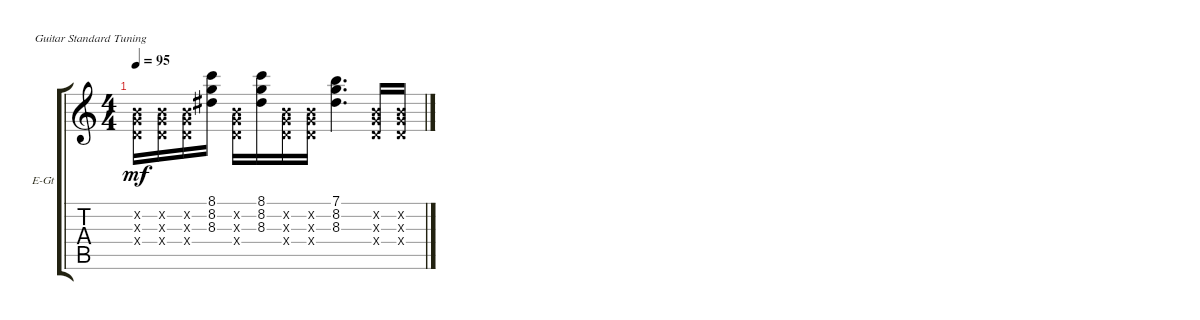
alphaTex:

\defaultSystemsLayout 4
\bracketExtendMode groupsimilarinstruments
\firstSystemTrackNameOrientation horizontal
\otherSystemsTrackNameOrientation horizontal
\track ("Guitare rythmique " "E-Gt") {instrument electricguitarclean}
\staff {score tabs}
\tuning (E4 B3 G3 D3 A2 E2)
\ts (4 4)
\tempo 95
\clef g2
\ks c
(0.4{x} 0.3{x} 0.2{x}).16{dy mf} (0.4{x} 0.3{x} 0.2{x}).16 (0.4{x} 0.3{x} 0.2{x}).16 (8.3 8.2 8.1).16 (0.4{x} 0.3{x} 0.2{x}).16 (8.3 8.2 8.1).16 (0.4{x} 0.3{x} 0.2{x}).16 (0.4{x} 0.3{x} 0.2{x}).16 (8.3 8.2 7.1).4{d} (0.4{x} 0.3{x} 0.2{x}).16 (0.4{x} 0.3{x} 0.2{x}).16
